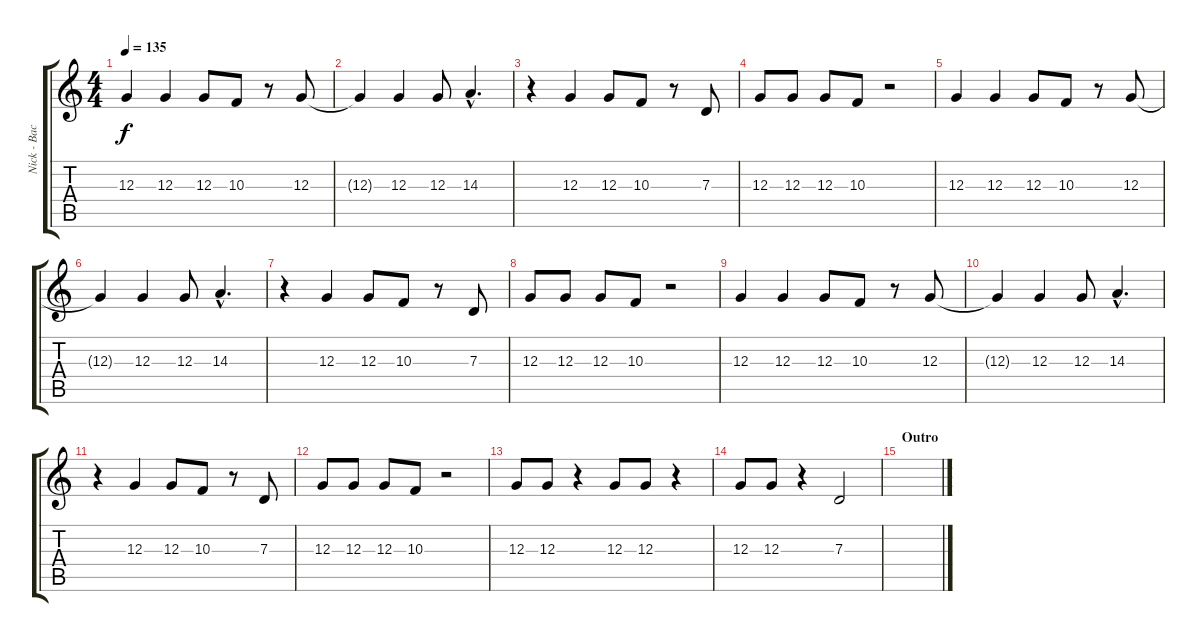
\track ("Nick - Backing Vocals" "Nick - Bac") {instrument electricpiano2}
\staff {score tabs}
\tuning (E4 B3 G3 D3 A2 E2) {hide}
\ts (4 4)
\tempo 135
\clef g2
\ks c
12.3.4{dy f} 12.3.4 12.3.8 10.3.8 r.8 12.3.8 |
12.3{t}.4 12.3.4 12.3.8 14.3{hac}.4{d} |
r.4 12.3.4 12.3.8 10.3.8 r.8 7.3.8 |
12.3.8 12.3.8 12.3.8 10.3.8 r.2 |
12.3.4 12.3.4 12.3.8 10.3.8 r.8 12.3.8 |
12.3{t}.4 12.3.4 12.3.8 14.3{hac}.4{d} |
r.4 12.3.4 12.3.8 10.3.8 r.8 7.3.8 |
12.3.8 12.3.8 12.3.8 10.3.8 r.2 |
12.3.4 12.3.4 12.3.8 10.3.8 r.8 12.3.8 |
12.3{t}.4 12.3.4 12.3.8 14.3{hac}.4{d} |
r.4 12.3.4 12.3.8 10.3.8 r.8 7.3.8 |
12.3.8 12.3.8 12.3.8 10.3.8 r.2 |
12.3.8 12.3.8 r.4 12.3.8 12.3.8 r.4 |
12.3.8 12.3.8 r.4 7.3.2 |
\section ("" "Outro")
